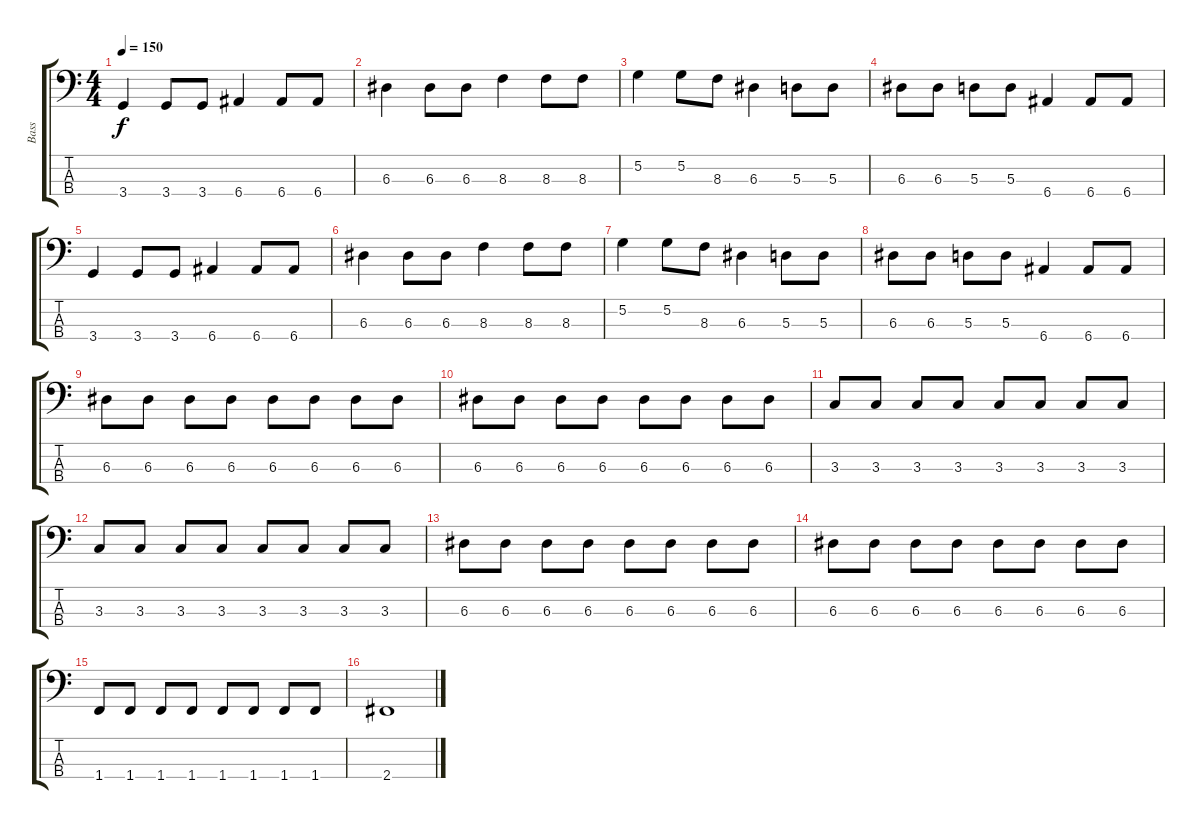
\track ("Bass" "Bass") {instrument electricbasspick}
\staff {score tabs}
\tuning (G2 D2 A1 E1) {hide}
\ts (4 4)
\tempo 150
\clef f4
\ks c
3.4.4{dy f} 3.4.8 3.4.8 6.4.4 6.4.8 6.4.8 |
6.3.4 6.3.8 6.3.8 8.3.4 8.3.8 8.3.8 |
5.2.4 5.2.8 8.3.8 6.3.4 5.3.8 5.3.8 |
6.3.8 6.3.8 5.3.8 5.3.8 6.4.4 6.4.8 6.4.8 |
3.4.4 3.4.8 3.4.8 6.4.4 6.4.8 6.4.8 |
6.3.4 6.3.8 6.3.8 8.3.4 8.3.8 8.3.8 |
5.2.4 5.2.8 8.3.8 6.3.4 5.3.8 5.3.8 |
6.3.8 6.3.8 5.3.8 5.3.8 6.4.4 6.4.8 6.4.8 |
6.3.8 6.3.8 6.3.8 6.3.8 6.3.8 6.3.8 6.3.8 6.3.8 |
6.3.8 6.3.8 6.3.8 6.3.8 6.3.8 6.3.8 6.3.8 6.3.8 |
3.3.8 3.3.8 3.3.8 3.3.8 3.3.8 3.3.8 3.3.8 3.3.8 |
3.3.8 3.3.8 3.3.8 3.3.8 3.3.8 3.3.8 3.3.8 3.3.8 |
6.3.8 6.3.8 6.3.8 6.3.8 6.3.8 6.3.8 6.3.8 6.3.8 |
6.3.8 6.3.8 6.3.8 6.3.8 6.3.8 6.3.8 6.3.8 6.3.8 |
1.4.8 1.4.8 1.4.8 1.4.8 1.4.8 1.4.8 1.4.8 1.4.8 |
2.4.1
